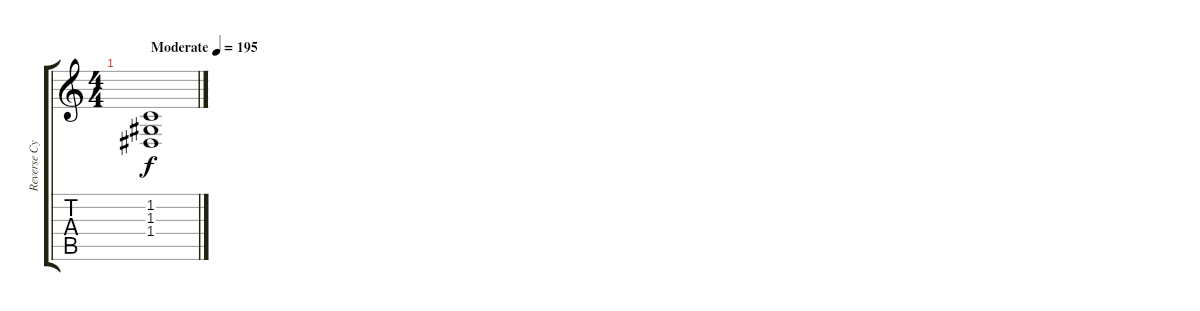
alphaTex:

\track ("Reverse Cymbal" "Reverse Cy") {instrument reversecymbal}
\staff {score tabs}
\tuning (E4 B3 G3 D3 A2 E2) {hide}
\ts (4 4)
\tempo (195 "Moderate")
\clef g2
\ks c
(1.2 1.3 1.4).1{dy f instrument reversecymbal}
